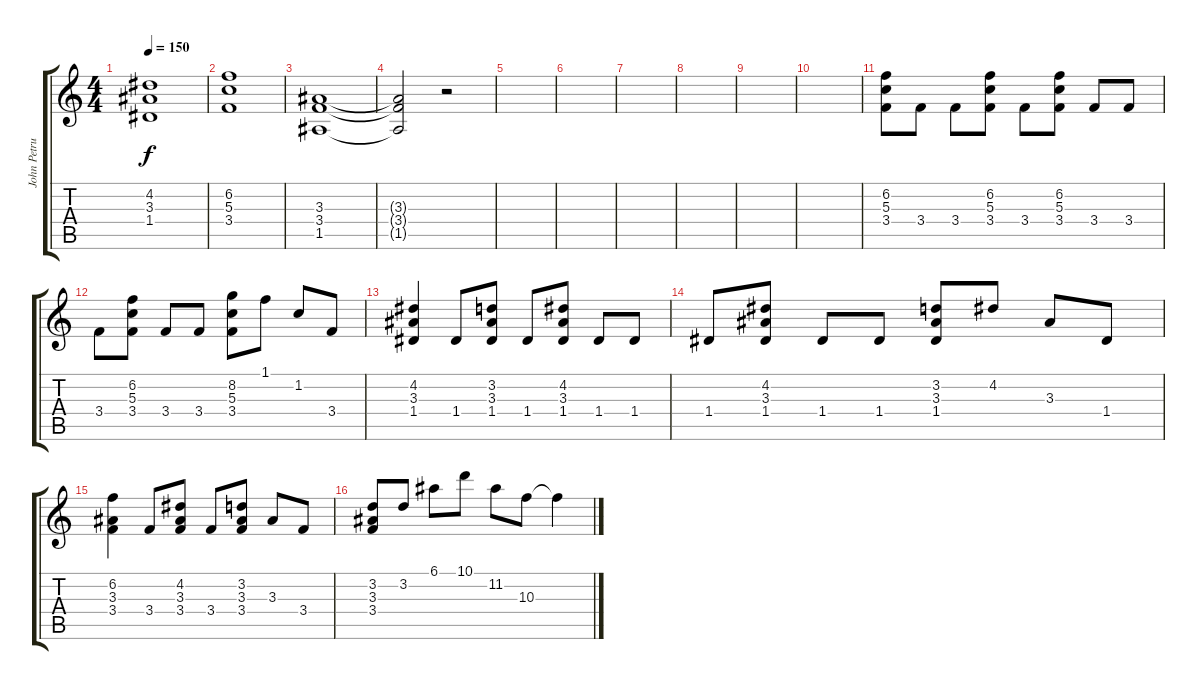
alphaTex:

\track ("John Petrucci: Rhytm" "John Petru") {instrument overdrivenguitar}
\staff {score tabs}
\tuning (E4 B3 G3 D3 A2 E2) {hide}
\ts (4 4)
\tempo 150
\clef g2
\ks c
(4.2 3.3 1.4).1{dy f} |
(6.2 5.3 3.4).1 |
(3.3 3.4 1.5).1 |
(3.3{t} 3.4{t} 1.5{t}).2 r.2 |
|
|
|
|
|
|
(6.2 5.3 3.4).8 3.4.8 3.4.8 (6.2 5.3 3.4).8 3.4.8 (6.2 5.3 3.4).8 3.4.8 3.4.8 |
3.4.8 (6.2 5.3 3.4).8 3.4.8 3.4.8 (8.2 5.3 3.4).8 1.1.8 1.2.8 3.4.8 |
(4.2 3.3 1.4).4 1.4.8 (3.2 3.3 1.4).8 1.4.8 (4.2 3.3 1.4).8 1.4.8 1.4.8 |
1.4.8 (4.2 3.3 1.4).8 1.4.8 1.4.8 (3.2 3.3 1.4).8 4.2.8 3.3.8 1.4.8 |
(6.2 3.3 3.4).4 3.4.8 (4.2 3.3 3.4).8 3.4.8 (3.2 3.3 3.4).8 3.3.8 3.4.8 |
(3.2 3.3 3.4).8 3.2.8 6.1.8 10.1.8 11.2.8 10.3.8 10.3{t}.4
